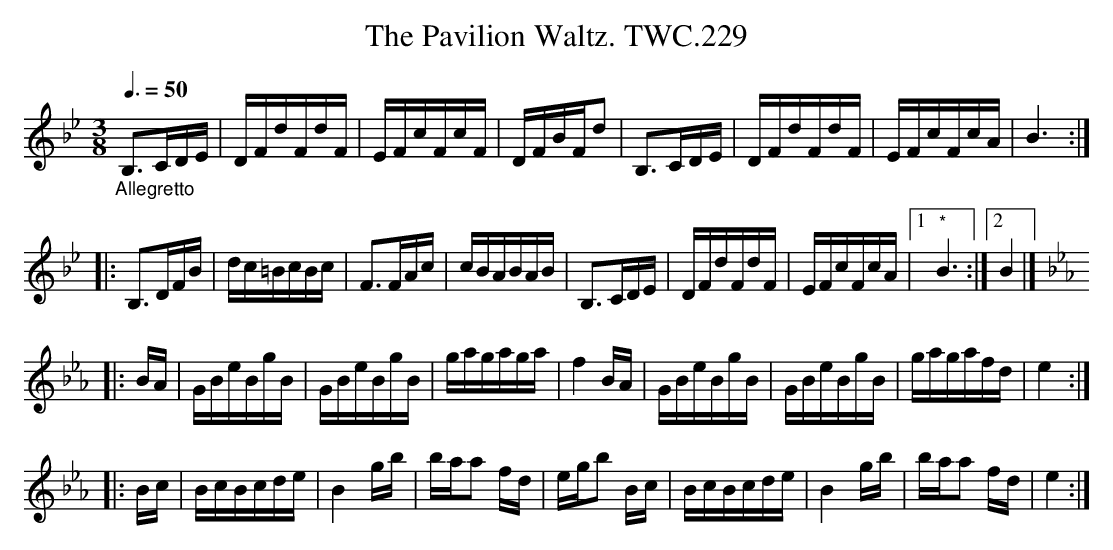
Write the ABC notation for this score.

X:1
T:Pavilion Waltz. TWC.229, The
L:1/8
M:3/8
Q:3/8=50
K:Bb
"_Allegretto"\
B,3/2C/D/E/|D/F/d/F/d/F/|E/F/c/F/c/F/|D/F/B/F/d|B,3/2C/D/E/|D/F/d/F/d/F/|E/F/c/F/c/A/|B3 :|
|:B,3/2D/F/B/|d/c/=B/c/B/c/|F3/2F/A/c/|c/B/A/B/A/B/|B,3/2C/D/E/|D/F/d/F/d/F/|E/F/c/F/c/A/|1 "*" B3 :|2 B2 |]
K:Eb
|:B/A/|G/B/e/B/g/B/|G/B/e/B/g/B/|g/a/g/a/g/a/|f2 B/A/|G/B/e/B/g/B/|G/B/e/B/g/B/|g/a/g/a/f/d/|e2 :|
|:B/c/|B/c/B/c/d/e/|B2 g/b/|b/a/a f/d/|e/g/b B/c/|B/c/B/c/d/e/|B2 g/b/|b/a/a f/d/|e2 :|
